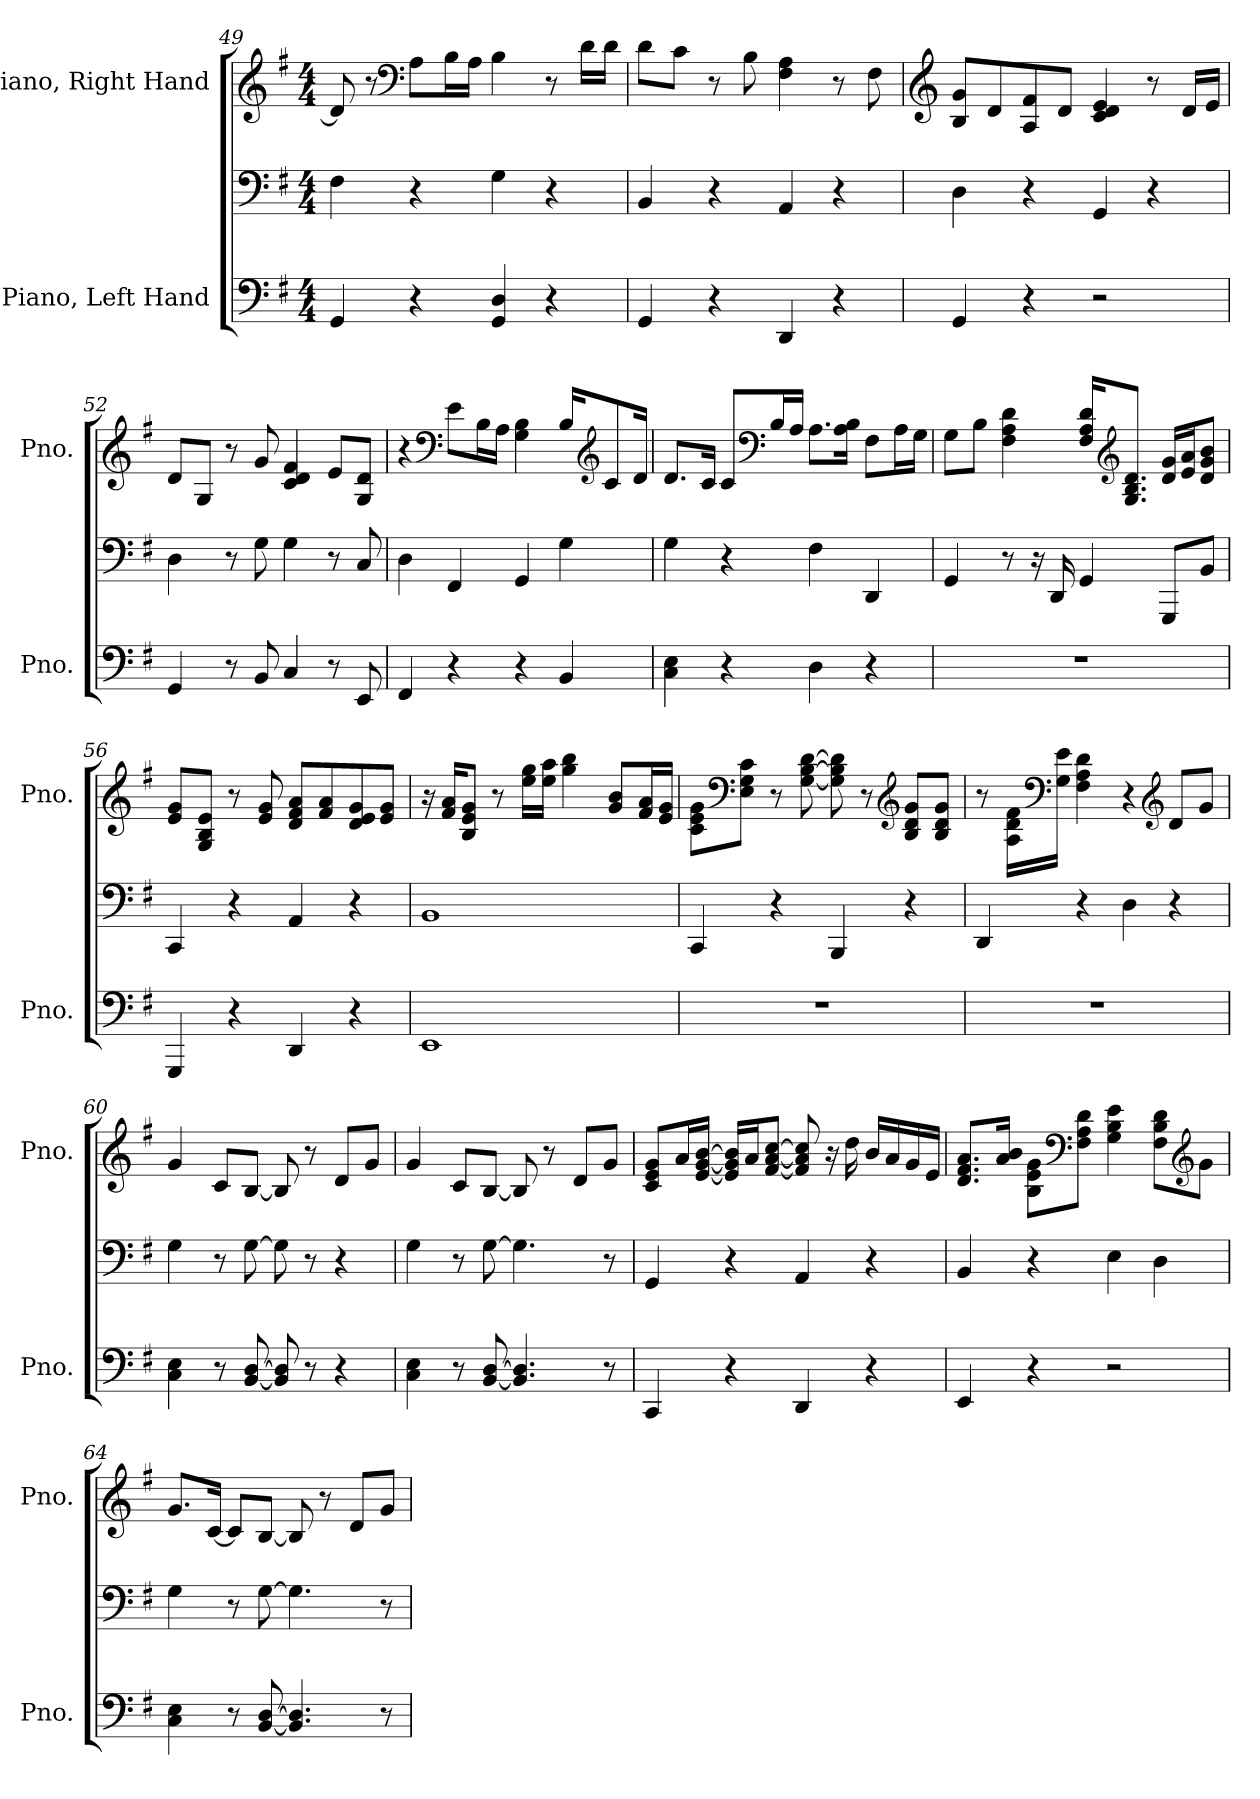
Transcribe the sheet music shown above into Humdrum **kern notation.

**kern	**kern	**kern
*part2	*part2	*part1
*staff3	*staff2	*staff1
*I"Piano, Left Hand	*	*I"Piano, Right Hand
*I'Pno.	*	*I'Pno.
!!LO:LB:g=z
*clefF4	*clefF4	*clefG2
*k[f#]	*k[f#]	*k[f#]
*M4/4	*M4/4	*M4/4
=49	=49	=49
4GG/	4F#\	8d/]
.	.	8r
*	*	*clefF4
4r	4r	8A\L
.	.	16B\L
.	.	16A\JJ
4GG/ 4D/	4G\	4B\
4r	4r	8r
.	.	16d\LL
.	.	16d\JJ
=50	=50	=50
4GG/	4BB/	8d\L
.	.	8c\J
4r	4r	8r
.	.	8B\
4DD/	4AA/	4F#\ 4A\
4r	4r	8r
.	.	8F#\
=51	=51	=51
*	*	*clefG2
4GG/	4D\	8B/ 8g/L
.	.	8d/
4r	4r	8A/ 8f#/
.	.	8d/J
2r	4GG/	4c/ 4d/ 4e/
.	4r	8r
.	.	16d/LL
.	.	16e/JJ
=52	=52	=52
4GG/	4D\	8d/L
.	.	8G/J
8r	8r	8r
8BB/	8G\	8g/
4C/	4G\	4c/ 4d/ 4f#/
8r	8r	8e/L
8EE/	8C/	8G/ 8d/J
!!LO:PB:g=z
=53	=53	=53
4FF#/	4D\	4r
*	*	*clefF4
4r	4FF#/	8e\L
.	.	16B\L
.	.	16A\JJ
4r	4GG/	4G\ 4B\
4BB/	4G\	16B/KL
*	*	*clefG2
.	.	8c/
.	.	16d/Jk
=54	=54	=54
4C\ 4E\	4G\	8.d/L
.	.	16c/Jk
4r	4r	8c/L
*	*	*clefF4
.	.	16B/L
.	.	16A/JJ
4D\	4F#\	8.A\L
.	.	16A\ 16B\Jk
4r	4DD/	8F#\L
.	.	16A\L
.	.	16G\JJ
=55	=55	=55
1r	4GG/	8G\L
.	.	8B\J
.	8r	4F#\ 4A\ 4d\
.	16r	.
.	16DD/	.
.	4GG/	16F#/ 16A/ 16d/KL
*	*	*clefG2
.	.	8.G/ 8.B/ 8.d/J
.	8GGG/L	16d/ 16g/LL
.	.	16e/ 16a/J
.	8BB/J	8d/ 8g/ 8b/J
!!LO:LB:g=z
=56	=56	=56
4GGG/	4CC/	8e/ 8g/L
.	.	8G/ 8B/ 8e/J
4r	4r	8r
.	.	8e/ 8g/
4DD/	4AA/	8d/ 8f#/ 8a/L
.	.	8f#/ 8a/
4r	4r	8d/ 8e/ 8g/
.	.	8e/ 8g/J
=57	=57	=57
1EE	1BB	16r
.	.	16f#/ 16a/KL
.	.	8B/ 8e/ 8g/J
.	.	8r
.	.	16ee\ 16gg\LL
.	.	16ee\ 16aa\JJ
.	.	4gg\ 4bb\
.	.	8g/ 8b/L
.	.	16f#/ 16a/L
.	.	16e/ 16g/JJ
=58	=58	=58
1r	4CC/	8c\ 8e\ 8g\L
*	*	*clefF4
.	.	8E\ 8G\ 8c\J
.	4r	8r
.	.	[8G\ [8B\ [8d\
.	4BBB/	8G\] 8B\] 8d\]
.	.	8r
*	*	*clefG2
.	4r	8B/ 8d/ 8g/L
.	.	8B/ 8d/ 8g/J
!!LO:LB:g=z
=59	=59	=59
1r	4DD/	8r
.	.	16A\ 16d\ 16f#\LL
*	*	*clefF4
.	.	16G\ 16e\JJ
.	4r	4F#\ 4A\ 4d\
.	4D\	4r
*	*	*clefG2
.	4r	8d/L
.	.	8g/J
=60	=60	=60
4C\ 4E\	4G\	4g/
8r	8r	8c/L
[8BB/ [8D/	[8G\	[8B/J
8BB/] 8D/]	8G\]	8B/]
8r	8r	8r
4r	4r	8d/L
.	.	8g/J
=61	=61	=61
4C\ 4E\	4G\	4g/
8r	8r	8c/L
[8BB/ [8D/	[8G\	[8B/J
4.BB/] 4.D/]	4.G\]	8B/]
.	.	8r
.	.	8d/L
8r	8r	8g/J
!!LO:LB:g=z
=62	=62	=62
4CC/	4GG/	8c/ 8e/ 8g/L
.	.	16a/L
.	.	[16e/ [16g/ [16b/JJ
4r	4r	16e/] 16g/] 16b/]LL
.	.	16a/J
.	.	[8f#/ [8a/ [8cc/J
4DD/	4AA/	8f#/] 8a/] 8cc/]
.	.	16r
.	.	16dd\
4r	4r	16b/LL
.	.	16a/
.	.	16g/
.	.	16e/JJ
=63	=63	=63
4EE/	4BB/	8.d/ 8.f#/ 8.a/L
.	.	16a/ 16b/Jk
4r	4r	8B\ 8e\ 8g\L
*	*	*clefF4
.	.	8F#\ 8A\ 8d\J
2r	4E\	4G\ 4B\ 4e\
.	4D\	8F#\ 8B\ 8d\L
*	*	*clefG2
.	.	8g\J
=64	=64	=64
4C\ 4E\	4G\	8.g/L
.	.	[16c/Jk
8r	8r	8c/L]
[8BB/ [8D/	[8G\	[8B/J
4.BB/] 4.D/]	4.G\]	8B/]
.	.	8r
.	.	8d/L
8r	8r	8g/J
=	=	=
*-	*-	*-
